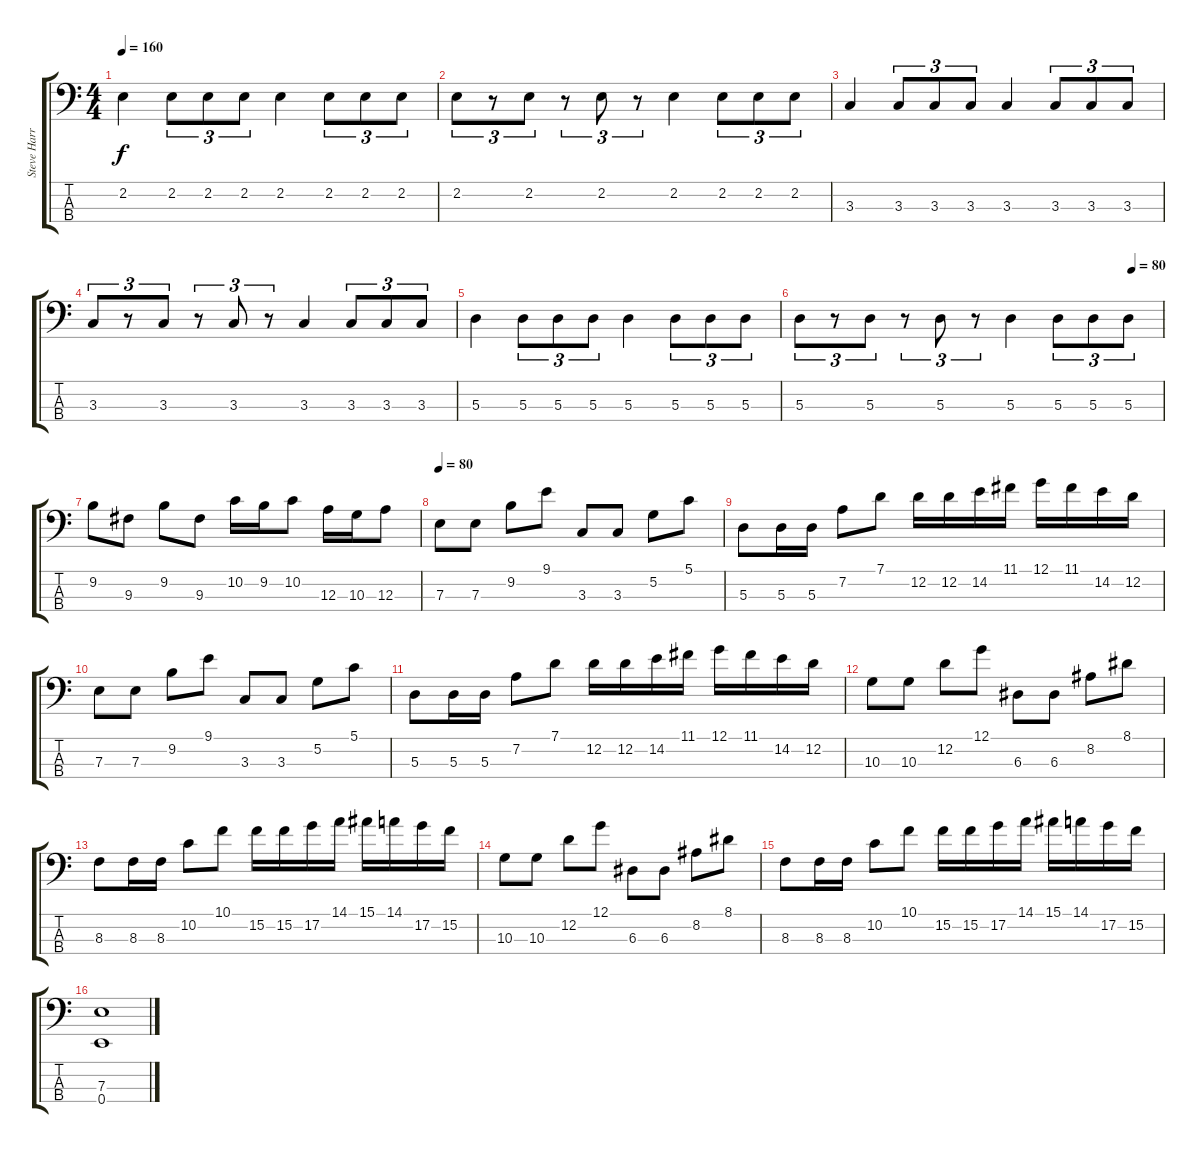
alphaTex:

\track ("Steve Harris" "Steve Harr") {instrument electricbasspick}
\staff {score tabs}
\tuning (G2 D2 A1 E1) {hide}
\ts (4 4)
\tempo 160
\clef f4
\ks c
2.2.4{dy f} 2.2.8{tu (3 2)} 2.2.8{tu (3 2)} 2.2.8{tu (3 2)} 2.2.4 2.2.8{tu (3 2)} 2.2.8{tu (3 2)} 2.2.8{tu (3 2)} |
2.2.8{tu (3 2)} r.8{tu (3 2)} 2.2.8{tu (3 2)} r.8{tu (3 2)} 2.2.8{tu (3 2)} r.8{tu (3 2)} 2.2.4 2.2.8{tu (3 2)} 2.2.8{tu (3 2)} 2.2.8{tu (3 2)} |
3.3.4 3.3.8{tu (3 2)} 3.3.8{tu (3 2)} 3.3.8{tu (3 2)} 3.3.4 3.3.8{tu (3 2)} 3.3.8{tu (3 2)} 3.3.8{tu (3 2)} |
3.3.8{tu (3 2)} r.8{tu (3 2)} 3.3.8{tu (3 2)} r.8{tu (3 2)} 3.3.8{tu (3 2)} r.8{tu (3 2)} 3.3.4 3.3.8{tu (3 2)} 3.3.8{tu (3 2)} 3.3.8{tu (3 2)} |
5.3.4 5.3.8{tu (3 2)} 5.3.8{tu (3 2)} 5.3.8{tu (3 2)} 5.3.4 5.3.8{tu (3 2)} 5.3.8{tu (3 2)} 5.3.8{tu (3 2)} |
\tempo (80 0.9166666666666666)
5.3.8{tu (3 2)} r.8{tu (3 2)} 5.3.8{tu (3 2)} r.8{tu (3 2)} 5.3.8{tu (3 2)} r.8{tu (3 2)} 5.3.4 5.3.8{tu (3 2)} 5.3.8{tu (3 2)} 5.3.8{tu (3 2)} |
9.2.8 9.3.8 9.2.8 9.3.8 10.2.16 9.2.16 10.2.8 12.3.16 10.3.16 12.3.8 |
\tempo 80
7.3.8 7.3.8 9.2.8 9.1.8 3.3.8 3.3.8 5.2.8 5.1.8 |
5.3.8 5.3.16 5.3.16 7.2.8 7.1.8 12.2.16 12.2.16 14.2.16 11.1.16 12.1.16 11.1.16 14.2.16 12.2.16 |
7.3.8 7.3.8 9.2.8 9.1.8 3.3.8 3.3.8 5.2.8 5.1.8 |
5.3.8 5.3.16 5.3.16 7.2.8 7.1.8 12.2.16 12.2.16 14.2.16 11.1.16 12.1.16 11.1.16 14.2.16 12.2.16 |
10.3.8 10.3.8 12.2.8 12.1.8 6.3.8 6.3.8 8.2.8 8.1.8 |
8.3.8 8.3.16 8.3.16 10.2.8 10.1.8 15.2.16 15.2.16 17.2.16 14.1.16 15.1.16 14.1.16 17.2.16 15.2.16 |
10.3.8 10.3.8 12.2.8 12.1.8 6.3.8 6.3.8 8.2.8 8.1.8 |
8.3.8 8.3.16 8.3.16 10.2.8 10.1.8 15.2.16 15.2.16 17.2.16 14.1.16 15.1.16 14.1.16 17.2.16 15.2.16 |
(7.3 0.4).1
